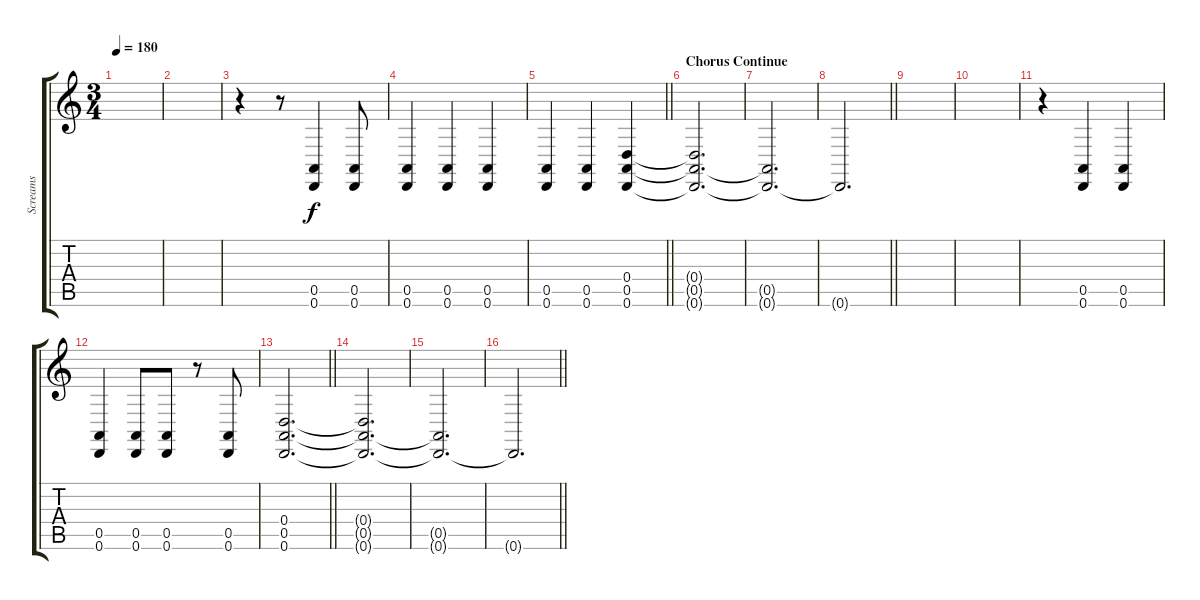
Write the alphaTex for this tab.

\track ("Screams" "Screams") {instrument gunshot}
\staff {score tabs}
\tuning (E4 B3 G3 D3 A2 D2) {hide}
\ts (3 4)
\tempo 180
\clef g2
\ks c
|
|
r.4 r.8 (0.5 0.6).4 (0.5 0.6).8 |
(0.5 0.6).4 (0.5 0.6).4 (0.5 0.6).4 |
\barLineRight lightlight
(0.5 0.6).4 (0.5 0.6).4 (0.4 0.5 0.6).4{instrument applause} |
\section ("" "Chorus Continue")
(0.4{t} 0.5{t} 0.6{t}).2{d} |
(0.5{t} 0.6{t}).2{d} |
\barLineRight lightlight
0.6{t}.2{d} |
|
|
r.4 (0.5 0.6).4 (0.5 0.6).4 |
(0.5 0.6).4 (0.5 0.6).8 (0.5 0.6).8 r.8 (0.5 0.6).8 |
\barLineRight lightlight
(0.4 0.5 0.6).2{d instrument applause} |
(0.4{t} 0.5{t} 0.6{t}).2{d} |
(0.5{t} 0.6{t}).2{d} |
\barLineRight lightlight
0.6{t}.2{d}
